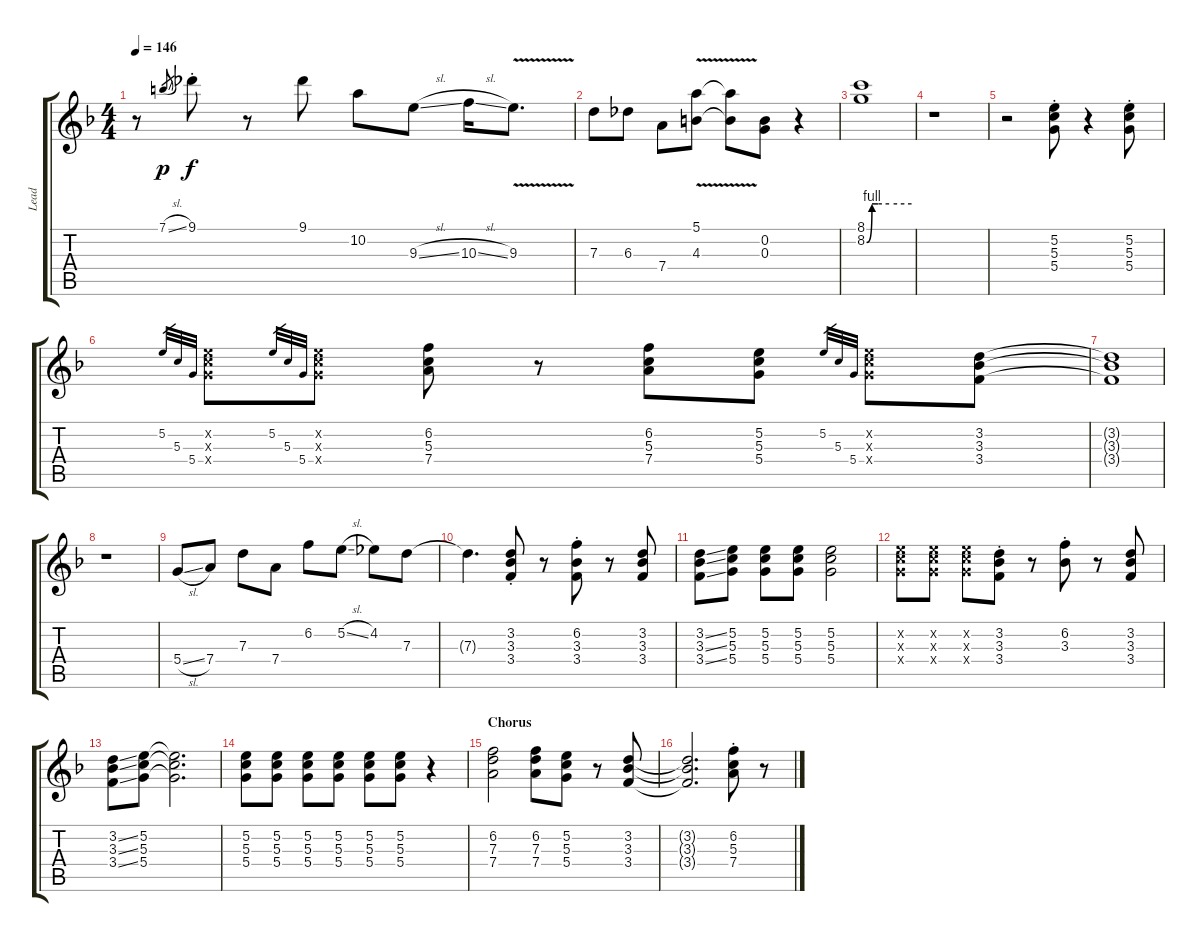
\track ("Lead" "Lead") {mute instrument electricguitarclean}
\staff {score tabs}
\tuning (E4 B3 G3 D3 A2 E2) {hide}
\ts (4 4)
\tempo 146
\clef g2
\ks f
r.8{dy f} 7.1{sl}.8{gr dy p} 9.1{st}.8{dy f} r.8 9.1.8 10.2.8 9.3{sl}.8 10.3{sl}.16 9.3{v}.8{d} |
7.3.8 6.3.8 7.4.8 (5.1{v} 4.3).8 (5.1{t} 4.3{t}).8 (0.2 0.3).8 r.4 |
(8.1 8.2{be (custom 0 0 7 4 15 4 30 4 60 4)}).1 |
r.1 |
r.2 (5.2{st} 5.3{st} 5.4{st}).8 r.4 (5.2{st} 5.3{st} 5.4{st}).8 |
5.2.32{gr} 5.3.32{gr} 5.4.32{gr} (5.2{x} 5.3{x} 5.4{x}).8 5.2.32{gr} 5.3.32{gr} 5.4.32{gr} (5.2{x} 5.3{x} 5.4{x}).8 (6.2 5.3 7.4).8 r.8 (6.2 5.3 7.4).8 (5.2 5.3 5.4).8 5.2.32{gr} 5.3.32{gr} 5.4.32{gr} (5.2{x} 5.3{x} 5.4{x}).8 (3.2 3.3 3.4).8 |
(3.2{t} 3.3{t} 3.4{t}).1 |
r.1 |
5.4{sl}.8 7.4.8 7.3.8 7.4.8 6.2.8 5.2{sl}.8 4.2.8 7.3.8 |
7.3{t}.4{d} (3.2{st} 3.3{st} 3.4{st}).8 r.8 (6.2{st} 3.3{st} 3.4{st}).8 r.8 (3.2 3.3 3.4).8 |
(3.2{ss} 3.3{ss} 3.4{ss}).8 (5.2 5.3 5.4).8 (5.2 5.3 5.4).8 (5.2 5.3 5.4).8 (5.2 5.3 5.4).2 |
(5.2{x} 5.3{x} 5.4{x}).8 (5.2{x} 5.3{x} 5.4{x}).8 (5.2{x} 5.3{x} 5.4{x}).8 (3.2{st} 3.3{st} 3.4{st}).8 r.8 (6.2{st} 3.3{st}).8 r.8 (3.2 3.3 3.4).8 |
(3.2{ss} 3.3{ss} 3.4{ss}).8 (5.2 5.3 5.4).8 (5.2{t} 5.3{t} 5.4{t}).2{d} |
(5.2 5.3 5.4).8 (5.2 5.3 5.4).8 (5.2 5.3 5.4).8 (5.2 5.3 5.4).8 (5.2 5.3 5.4).8 (5.2 5.3 5.4).8 r.4 |
\section ("" "Chorus")
(6.2 7.3 7.4).2 (6.2 7.3 7.4).8 (5.2 5.3 5.4).8 r.8 (3.2 3.3 3.4).8 |
(3.2{t} 3.3{t} 3.4{t}).2{d} (6.2{st} 5.3{st} 7.4{st}).8 r.8
